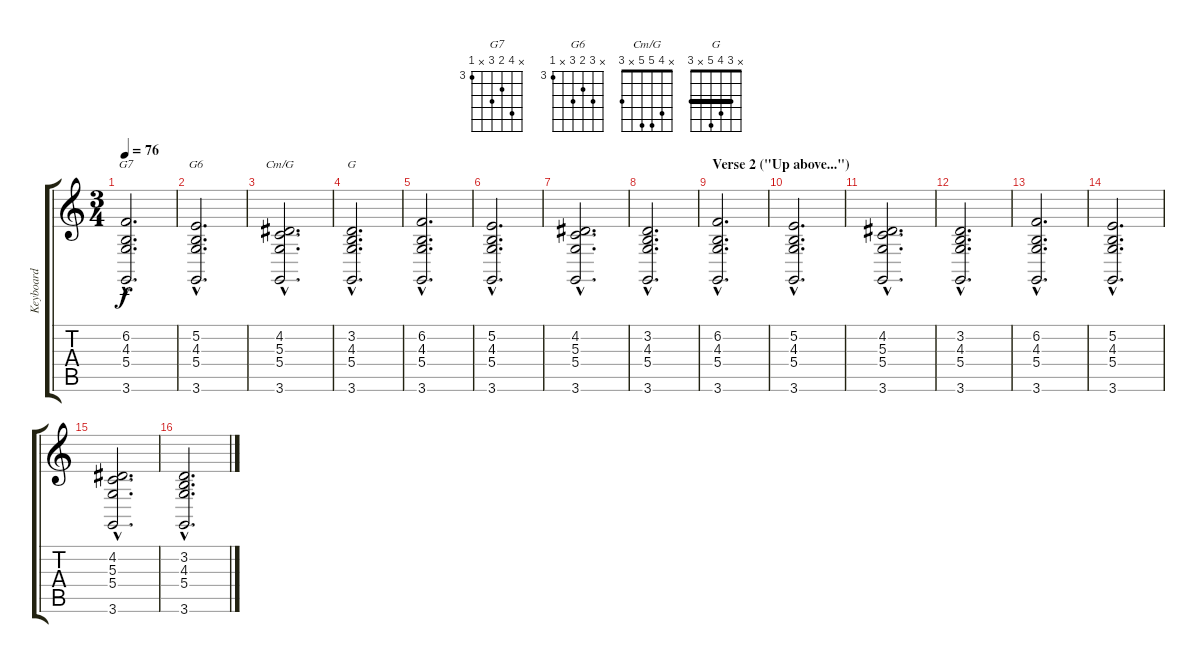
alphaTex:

\track ("Keyboard" "Keyboard") {instrument electricpiano1}
\staff {score tabs}
\tuning (E4 B3 G3 D3 A2 E2) {hide}
\chord ("G7" x 6 4 5 x 3) {firstfret 3}
\chord ("G6" x 5 4 5 x 3) {firstfret 3}
\chord ("Cm/G" x 4 5 5 x 3)
\chord ("G" x 3 4 5 x 3) {barre 3}
\ts (3 4)
\tempo 76
\clef g2
\ks c
(6.2{hac} 4.3{hac} 5.4{hac} 3.6{hac}).2{d ch "G7" dy f} |
(5.2{hac} 4.3{hac} 5.4{hac} 3.6{hac}).2{d ch "G6"} |
(4.2{hac} 5.3{hac} 5.4{hac} 3.6{hac}).2{d ch "Cm/G"} |
(3.2{hac} 4.3{hac} 5.4{hac} 3.6{hac}).2{d ch "G"} |
(6.2{hac} 4.3{hac} 5.4{hac} 3.6{hac}).2{d} |
(5.2{hac} 4.3{hac} 5.4{hac} 3.6{hac}).2{d} |
(4.2{hac} 5.3{hac} 5.4{hac} 3.6{hac}).2{d} |
(3.2{hac} 4.3{hac} 5.4{hac} 3.6{hac}).2{d} |
\section ("" "Verse 2 (\"Up above...\")")
(6.2{hac} 4.3{hac} 5.4{hac} 3.6{hac}).2{d} |
(5.2{hac} 4.3{hac} 5.4{hac} 3.6{hac}).2{d} |
(4.2{hac} 5.3{hac} 5.4{hac} 3.6{hac}).2{d} |
(3.2{hac} 4.3{hac} 5.4{hac} 3.6{hac}).2{d} |
(6.2{hac} 4.3{hac} 5.4{hac} 3.6{hac}).2{d} |
(5.2{hac} 4.3{hac} 5.4{hac} 3.6{hac}).2{d} |
(4.2{hac} 5.3{hac} 5.4{hac} 3.6{hac}).2{d} |
(3.2{hac} 4.3{hac} 5.4{hac} 3.6{hac}).2{d}
